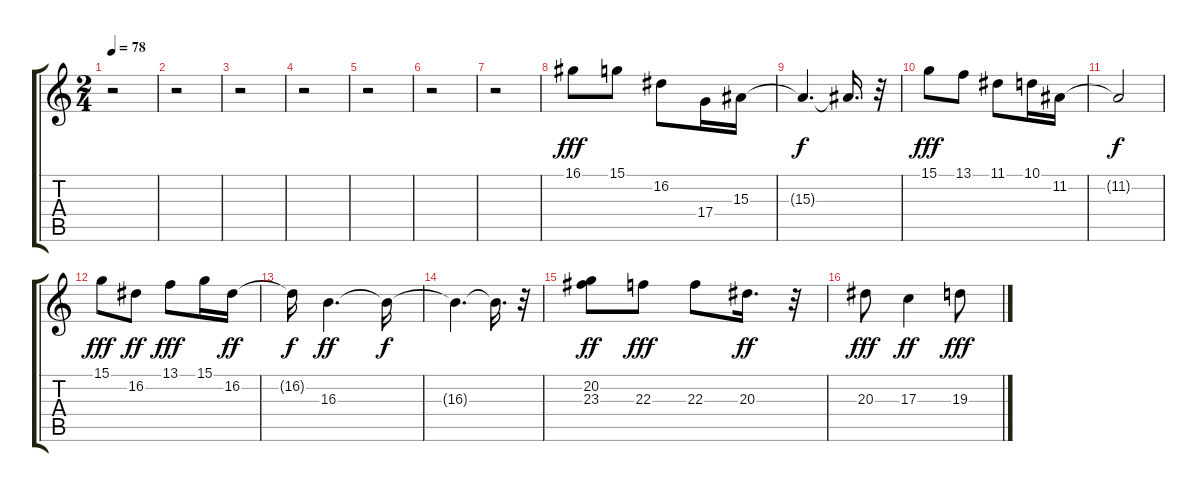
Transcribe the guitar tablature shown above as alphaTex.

\track "" {instrument frenchhorn}
\staff {score tabs}
\tuning (E4 B3 G3 D3 A2 E2) {hide}
\ts (2 4)
\tempo 78
\clef g2
\ks c
r.2{dy fff} |
r.2 |
r.2 |
r.2 |
r.2 |
r.2 |
r.2 |
16.1.8 15.1.8 16.2.8 17.4.16 15.3.16 |
15.3{t}.4{d dy f} 15.3{t}.16{d} r.32 |
15.1.8{dy fff} 13.1.8 11.1.8 10.1.16 11.2.16 |
11.2{t}.2{dy f} |
15.1.8{dy fff} 16.2.8{dy ff} 13.1.8{dy fff} 15.1.16 16.2.16{dy ff} |
16.2{t}.16{dy f} 16.3.4{d dy ff} 16.3{t}.16{dy f} |
16.3{t}.4{d} 16.3{t}.16{d} r.32 |
(20.2 23.3).8{dy ff} 22.3.8{dy fff} 22.3.8 20.3.16{d dy ff} r.32 |
20.3.8{dy fff} 17.3.4{dy ff} 19.3.8{dy fff}
